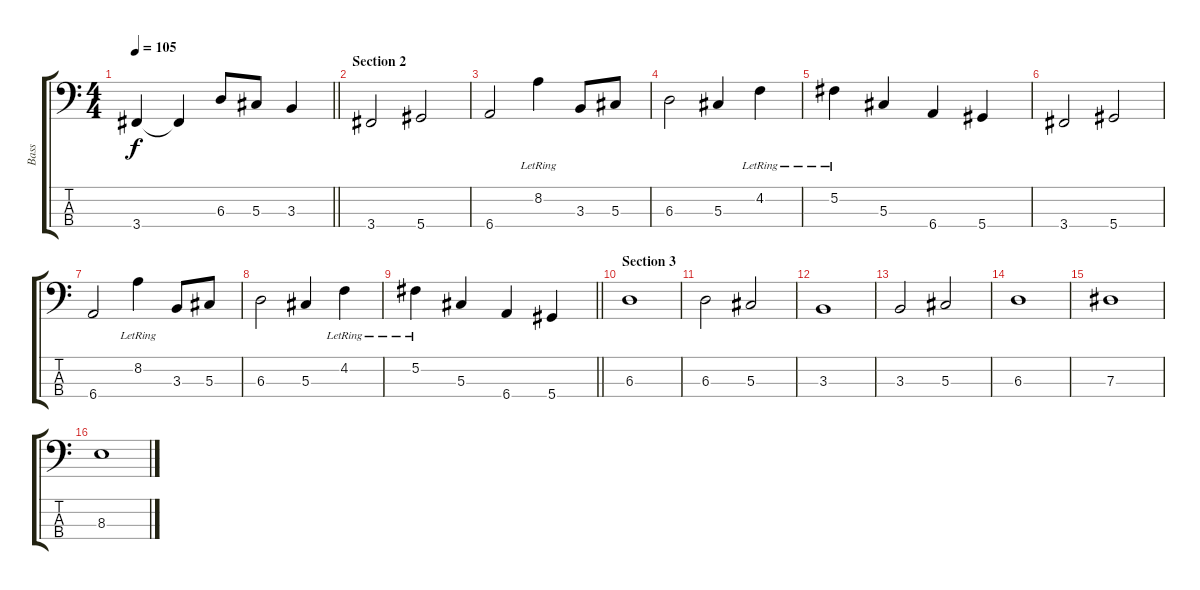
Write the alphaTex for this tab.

\track ("Bass" "Bass") {instrument electricbassfinger}
\staff {score tabs}
\tuning (Gb2 Db2 Ab1 Eb1) {hide}
\ts (4 4)
\tempo 105
\clef f4
\barLineRight lightlight
\ks c
3.4.4{dy f} 3.4{t}.4 6.3.8 5.3.8 3.3.4 |
\section ("" "Section 2")
3.4.2 5.4.2 |
6.4.2 8.2{lr}.4 3.3.8 5.3.8 |
6.3.2 5.3.4 4.2{lr}.4 |
5.2{lr}.4 5.3.4 6.4.4 5.4.4 |
3.4.2 5.4.2 |
6.4.2 8.2{lr}.4 3.3.8 5.3.8 |
6.3.2 5.3.4 4.2{lr}.4 |
\barLineRight lightlight
5.2{lr}.4 5.3.4 6.4.4 5.4.4 |
\section ("" "Section 3")
6.3.1 |
6.3.2 5.3.2 |
3.3.1 |
3.3.2 5.3.2 |
6.3.1 |
7.3.1 |
8.3.1
